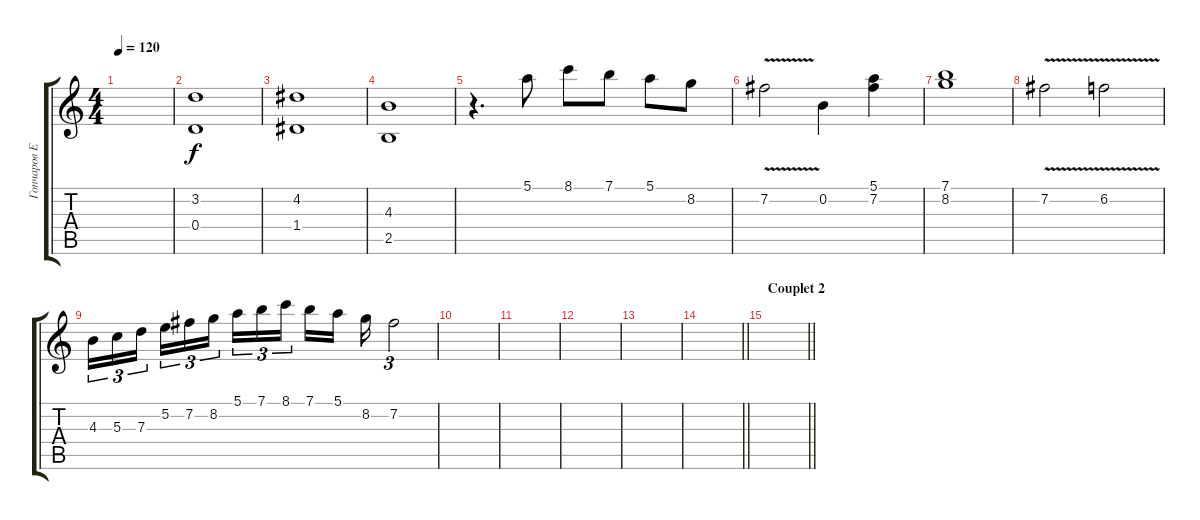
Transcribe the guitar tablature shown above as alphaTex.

\track ("Гончаров Евгений" "Гончаров Е") {instrument overdrivenguitar}
\staff {score tabs}
\tuning (E4 B3 G3 D3 A2 E2) {hide}
\ts (4 4)
\tempo 120
\clef g2
\ks c
|
(3.2 0.4).1 |
(4.2 1.4).1 |
(4.3 2.5).1 |
r.4{d} 5.1.8 8.1.8 7.1.8 5.1.8 8.2.8 |
7.2{v}.2 0.2.4 (5.1 7.2).4 |
(7.1 8.2).1 |
7.2{v}.2 6.2{v}.2 |
4.3.16{tu (3 2)} 5.3.16{tu (3 2)} 7.3.16{tu (3 2) beam splitsecondary} 5.2.16{tu (3 2)} 7.2.16{tu (3 2)} 8.2.16{tu (3 2)} 5.1.16{tu (3 2)} 7.1.16{tu (3 2)} 8.1.16{tu (3 2) beam splitsecondary} 7.1.16 5.1.16 8.2.16 7.2.2{tu (3 2)} |
|
|
|
|
\barLineRight lightlight
|
\section ("" "Couplet 2")
\barLineRight lightlight
